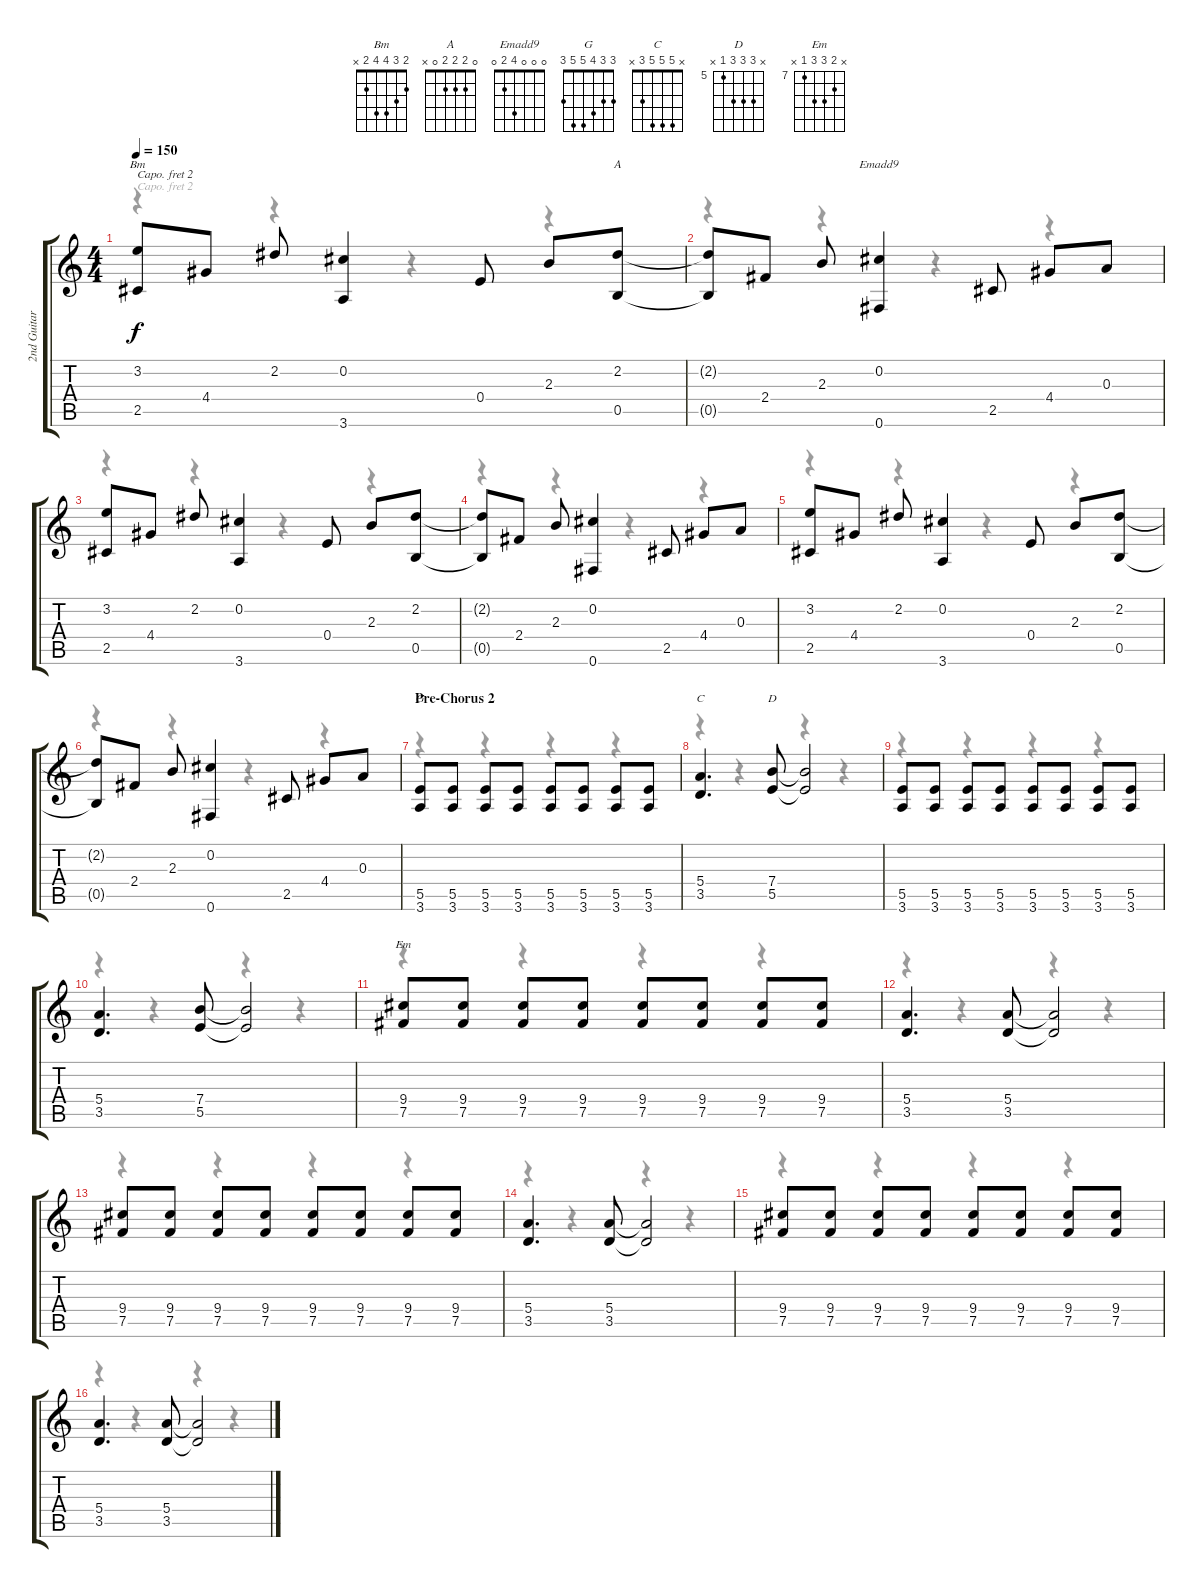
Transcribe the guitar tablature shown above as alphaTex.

\track ("2nd Guitar" "2nd Guitar") {instrument electricguitarjazz}
\staff {score tabs}
\capo 2
\tuning (E4 B3 G3 D3 A2 E2) {hide}
\chord ("Bm" 2 3 4 4 2 x)
\chord ("A" 0 2 2 2 0 x)
\chord ("Emadd9" 0 0 0 4 2 0)
\chord ("G" 3 3 4 5 5 3)
\chord ("C" x 5 5 5 3 x)
\chord ("D" x 7 7 7 5 x) {firstfret 5}
\chord ("Em" x 8 9 9 7 x) {firstfret 7}
\voice
\ts (4 4)
\tempo 150
\clef g2
\ks c
(3.2 2.5).8{ch "Bm" dy f} 4.4.8 2.2.8 (0.2 3.6).4 0.4.8 2.3.8 (2.2 0.5).8{ch "A"} |
(2.2{t} 0.5{t}).8 2.4.8 2.3.8 (0.2 0.6).4{ch "Emadd9"} 2.5.8 4.4.8 0.3.8 |
(3.2 2.5).8 4.4.8 2.2.8 (0.2 3.6).4 0.4.8 2.3.8 (2.2 0.5).8 |
(2.2{t} 0.5{t}).8 2.4.8 2.3.8 (0.2 0.6).4 2.5.8 4.4.8 0.3.8 |
(3.2 2.5).8 4.4.8 2.2.8 (0.2 3.6).4 0.4.8 2.3.8 (2.2 0.5).8 |
(2.2{t} 0.5{t}).8 2.4.8 2.3.8 (0.2 0.6).4 2.5.8 4.4.8 0.3.8 |
\section ("" "Pre-Chorus 2")
(5.5 3.6).8{ch "G"} (5.5 3.6).8 (5.5 3.6).8 (5.5 3.6).8 (5.5 3.6).8 (5.5 3.6).8 (5.5 3.6).8 (5.5 3.6).8 |
(5.4 3.5).4{d ch "C"} (7.4 5.5).8{ch "D"} (7.4{t} 5.5{t}).2 |
(5.5 3.6).8 (5.5 3.6).8 (5.5 3.6).8 (5.5 3.6).8 (5.5 3.6).8 (5.5 3.6).8 (5.5 3.6).8 (5.5 3.6).8 |
(5.4 3.5).4{d} (7.4 5.5).8 (7.4{t} 5.5{t}).2 |
(9.4 7.5).8{ch "Em"} (9.4 7.5).8 (9.4 7.5).8 (9.4 7.5).8 (9.4 7.5).8 (9.4 7.5).8 (9.4 7.5).8 (9.4 7.5).8 |
(5.4 3.5).4{d} (5.4 3.5).8 (5.4{t} 3.5{t}).2 |
(9.4 7.5).8 (9.4 7.5).8 (9.4 7.5).8 (9.4 7.5).8 (9.4 7.5).8 (9.4 7.5).8 (9.4 7.5).8 (9.4 7.5).8 |
(5.4 3.5).4{d} (5.4 3.5).8 (5.4{t} 3.5{t}).2 |
(9.4 7.5).8 (9.4 7.5).8 (9.4 7.5).8 (9.4 7.5).8 (9.4 7.5).8 (9.4 7.5).8 (9.4 7.5).8 (9.4 7.5).8 |
(5.4 3.5).4{d} (5.4 3.5).8 (5.4{t} 3.5{t}).2
\voice
\clef g2
\ottava regular
\simile none
\ks c
r.4{dy f} r.4 r.4 r.4 |
r.4 r.4 r.4 r.4 |
r.4 r.4 r.4 r.4 |
r.4 r.4 r.4 r.4 |
r.4 r.4 r.4 r.4 |
r.4 r.4 r.4 r.4 |
r.4 r.4 r.4 r.4 |
r.4 r.4 r.4 r.4 |
r.4 r.4 r.4 r.4 |
r.4 r.4 r.4 r.4 |
r.4 r.4 r.4 r.4 |
r.4 r.4 r.4 r.4 |
r.4 r.4 r.4 r.4 |
r.4 r.4 r.4 r.4 |
r.4 r.4 r.4 r.4 |
r.4 r.4 r.4 r.4
